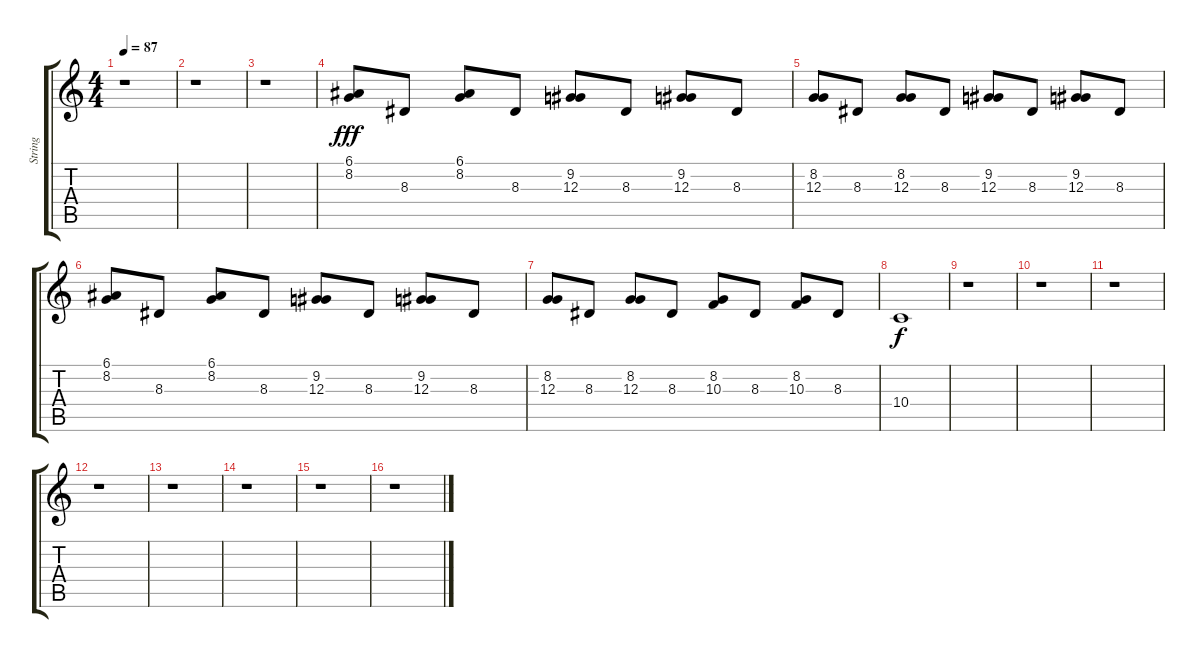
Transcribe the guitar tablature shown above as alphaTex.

\track ("String" "String") {instrument synthstrings2}
\staff {score tabs}
\tuning (E4 B3 G3 D3 A2 E2) {hide}
\ts (4 4)
\tempo 87
\clef g2
\ks c
r.1{dy f} |
r.1 |
r.1 |
(6.1 8.2).8{dy fff} 8.3.8 (6.1 8.2).8 8.3.8 (9.2 12.3).8 8.3.8 (9.2 12.3).8 8.3.8 |
(8.2 12.3).8 8.3.8 (8.2 12.3).8 8.3.8 (9.2 12.3).8 8.3.8 (9.2 12.3).8 8.3.8 |
(6.1 8.2).8 8.3.8 (6.1 8.2).8 8.3.8 (9.2 12.3).8 8.3.8 (9.2 12.3).8 8.3.8 |
(8.2 12.3).8 8.3.8 (8.2 12.3).8 8.3.8 (8.2 10.3).8 8.3.8 (8.2 10.3).8 8.3.8 |
10.4.1{dy f} |
r.1 |
r.1 |
r.1 |
r.1 |
r.1 |
r.1 |
r.1 |
r.1
